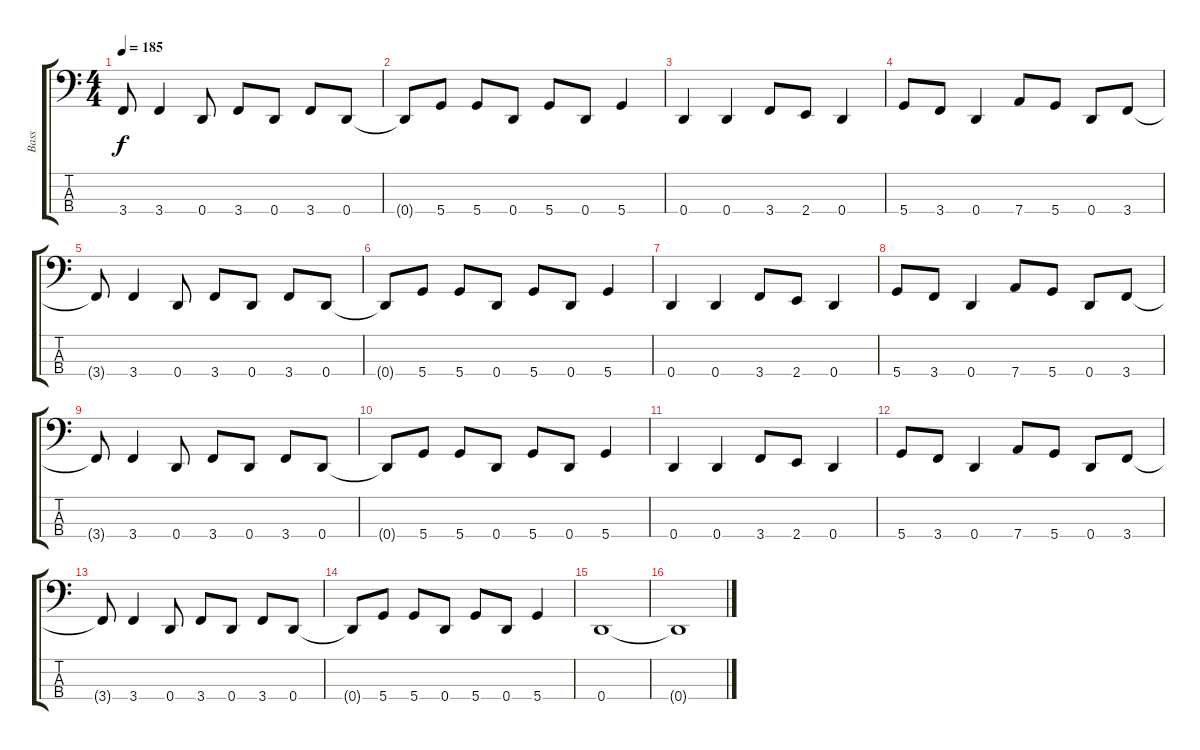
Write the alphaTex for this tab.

\track ("Bass" "Bass") {instrument electricbassfinger}
\staff {score tabs}
\tuning (G2 D2 A1 D1) {hide}
\ts (4 4)
\tempo 185
\clef f4
\ks c
3.4{t}.8{dy f} 3.4.4 0.4.8 3.4.8 0.4.8 3.4.8 0.4.8 |
0.4{t}.8 5.4.8 5.4.8 0.4.8 5.4.8 0.4.8 5.4.4 |
0.4.4 0.4.4 3.4.8 2.4.8 0.4.4 |
5.4.8 3.4.8 0.4.4 7.4.8 5.4.8 0.4.8 3.4.8 |
3.4{t}.8 3.4.4 0.4.8 3.4.8 0.4.8 3.4.8 0.4.8 |
0.4{t}.8 5.4.8 5.4.8 0.4.8 5.4.8 0.4.8 5.4.4 |
0.4.4 0.4.4 3.4.8 2.4.8 0.4.4 |
5.4.8 3.4.8 0.4.4 7.4.8 5.4.8 0.4.8 3.4.8 |
3.4{t}.8 3.4.4 0.4.8 3.4.8 0.4.8 3.4.8 0.4.8 |
0.4{t}.8 5.4.8 5.4.8 0.4.8 5.4.8 0.4.8 5.4.4 |
0.4.4 0.4.4 3.4.8 2.4.8 0.4.4 |
5.4.8 3.4.8 0.4.4 7.4.8 5.4.8 0.4.8 3.4.8 |
3.4{t}.8 3.4.4 0.4.8 3.4.8 0.4.8 3.4.8 0.4.8 |
0.4{t}.8 5.4.8 5.4.8 0.4.8 5.4.8 0.4.8 5.4.4 |
0.4.1 |
0.4{t}.1
